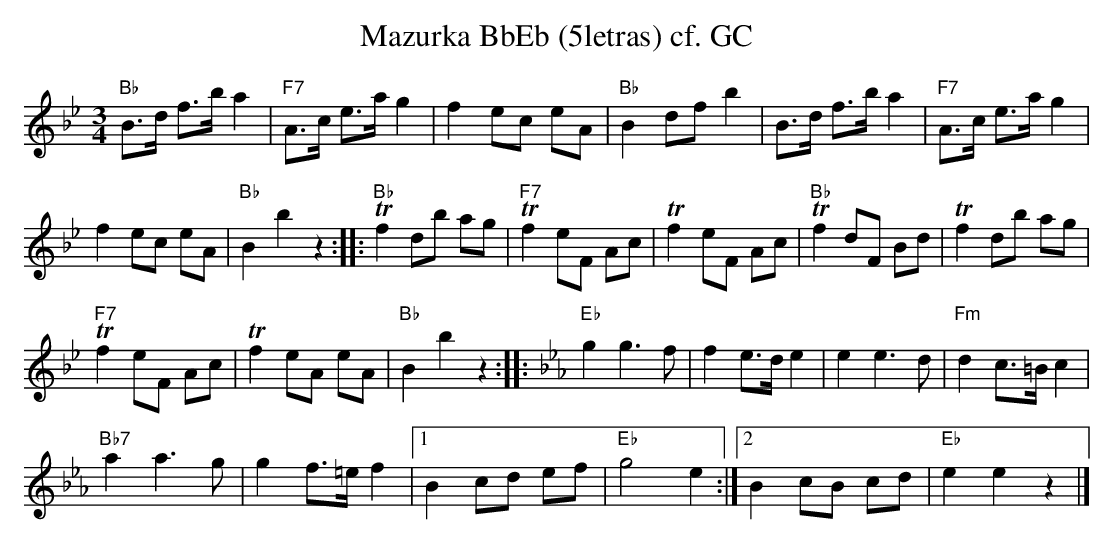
X:1
T:Mazurka BbEb (5letras) cf. GC
M:3/4
L:1/8
K:Bbmaj%%MIDI gchordon
"Bb"B>d f>ba2 | "F7"A>c e>ag2 | f2ec eA | "Bb"B2dfb2 | B>d f>ba2 | "F7"A>c e>ag2 |
f2ec eA | "Bb"B2b2z2 :: "Bb"Tf2db ag | "F7"Tf2 eF Ac | Tf2eF Ac | "Bb"Tf2dF Bd | Tf2db ag |
"F7"Tf2eF Ac | Tf2eA eA | "Bb"B2b2z2 :: [K:Ebmaj] "Eb"g2g3f | f2e>de2 | e2e3d | "Fm"d2c>=Bc2 |
"Bb7"a2a3g | g2f>=ef2 |1 B2cd ef | "Eb"g4e2 :|2 B2cB cd | "Eb"e2e2z2 |]
